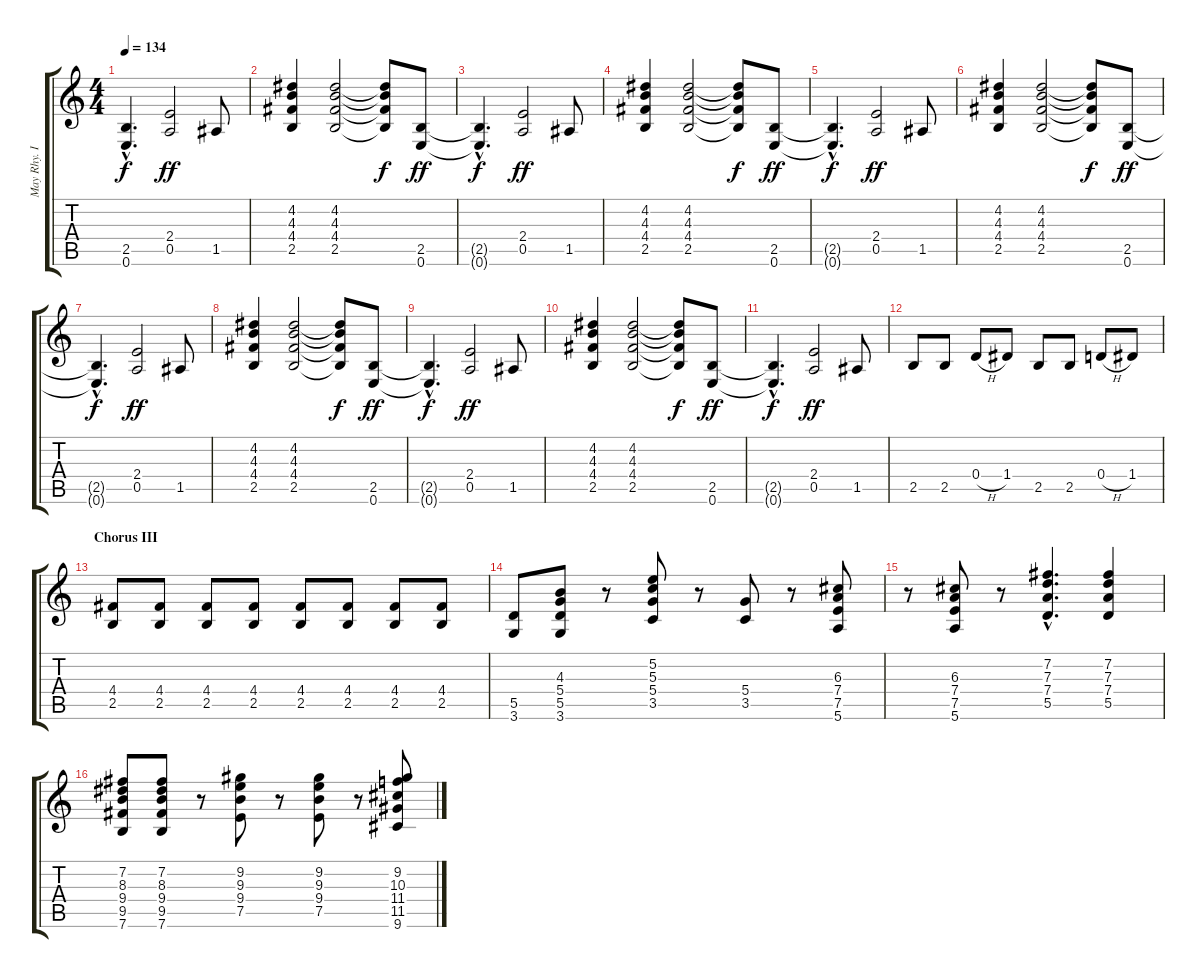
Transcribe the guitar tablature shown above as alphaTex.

\track ("May Rhy. I" "May Rhy. I") {instrument overdrivenguitar}
\staff {score tabs}
\tuning (E4 B3 G3 D3 A2 E2) {hide}
\ts (4 4)
\tempo 134
\clef g2
\ks c
(2.5{hac t} 0.6{hac t}).4{d dy f} (2.4 0.5).2{dy ff} 1.5.8 |
(4.2 4.3 4.4 2.5).4 (4.2 4.3 4.4 2.5).2 (4.2{t} 4.3{t} 4.4{t} 2.5{t}).8{dy f} (2.5 0.6).8{dy ff} |
(2.5{hac t} 0.6{hac t}).4{d dy f} (2.4 0.5).2{dy ff} 1.5.8 |
(4.2 4.3 4.4 2.5).4 (4.2 4.3 4.4 2.5).2 (4.2{t} 4.3{t} 4.4{t} 2.5{t}).8{dy f} (2.5 0.6).8{dy ff} |
(2.5{hac t} 0.6{hac t}).4{d dy f} (2.4 0.5).2{dy ff} 1.5.8 |
(4.2 4.3 4.4 2.5).4 (4.2 4.3 4.4 2.5).2 (4.2{t} 4.3{t} 4.4{t} 2.5{t}).8{dy f} (2.5 0.6).8{dy ff} |
(2.5{hac t} 0.6{hac t}).4{d dy f} (2.4 0.5).2{dy ff} 1.5.8 |
(4.2 4.3 4.4 2.5).4 (4.2 4.3 4.4 2.5).2 (4.2{t} 4.3{t} 4.4{t} 2.5{t}).8{dy f} (2.5 0.6).8{dy ff} |
(2.5{hac t} 0.6{hac t}).4{d dy f} (2.4 0.5).2{dy ff} 1.5.8 |
(4.2 4.3 4.4 2.5).4 (4.2 4.3 4.4 2.5).2 (4.2{t} 4.3{t} 4.4{t} 2.5{t}).8{dy f} (2.5 0.6).8{dy ff} |
(2.5{hac t} 0.6{hac t}).4{d dy f} (2.4 0.5).2{dy ff} 1.5.8 |
2.5.8 2.5.8 0.4{h}.8 1.4.8 2.5.8 2.5.8 0.4{h}.8 1.4.8 |
\section ("" "Chorus III")
(4.4 2.5).8{instrument electricguitarmuted} (4.4 2.5).8 (4.4 2.5).8 (4.4 2.5).8 (4.4 2.5).8 (4.4 2.5).8 (4.4 2.5).8 (4.4 2.5).8 |
(5.5 3.6).8{instrument overdrivenguitar} (4.3 5.4 5.5 3.6).8 r.8 (5.2 5.3 5.4 3.5).8 r.8 (5.4 3.5).8 r.8 (6.3 7.4 7.5 5.6).8 |
r.8 (6.3 7.4 7.5 5.6).8 r.8 (7.2{hac} 7.3{hac} 7.4{hac} 5.5{hac}).4{d} (7.2 7.3 7.4 5.5).4 |
(7.2 8.3 9.4 9.5 7.6).8 (7.2 8.3 9.4 9.5 7.6).8 r.8 (9.2 9.3 9.4 7.5).8 r.8 (9.2 9.3 9.4 7.5).8 r.8 (9.2 10.3 11.4 11.5 9.6).8
